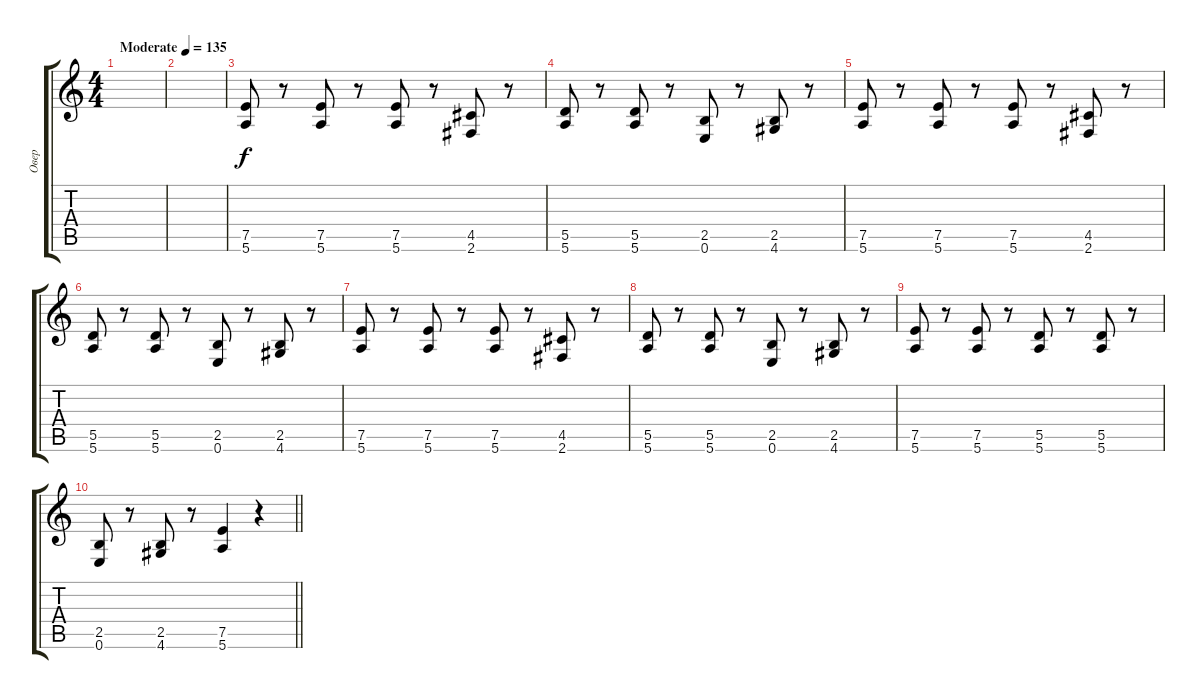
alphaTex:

\track ("Овер" "Овер") {instrument overdrivenguitar}
\staff {score tabs}
\tuning (E4 B3 G3 D3 A2 E2) {hide}
\ts (4 4)
\tempo (135 "Moderate")
\clef g2
\ks c
|
|
(7.5 5.6).8 r.8 (7.5 5.6).8 r.8 (7.5 5.6).8 r.8 (4.5 2.6).8 r.8 |
(5.5 5.6).8 r.8 (5.5 5.6).8 r.8 (2.5 0.6).8 r.8 (2.5 4.6).8 r.8 |
(7.5 5.6).8 r.8 (7.5 5.6).8 r.8 (7.5 5.6).8 r.8 (4.5 2.6).8 r.8 |
(5.5 5.6).8 r.8 (5.5 5.6).8 r.8 (2.5 0.6).8 r.8 (2.5 4.6).8 r.8 |
(7.5 5.6).8 r.8 (7.5 5.6).8 r.8 (7.5 5.6).8 r.8 (4.5 2.6).8 r.8 |
(5.5 5.6).8 r.8 (5.5 5.6).8 r.8 (2.5 0.6).8 r.8 (2.5 4.6).8 r.8 |
(7.5 5.6).8 r.8 (7.5 5.6).8 r.8 (5.5 5.6).8 r.8 (5.5 5.6).8 r.8 |
\barLineRight lightlight
(2.5 0.6).8 r.8 (2.5 4.6).8 r.8 (7.5 5.6).4 r.4
